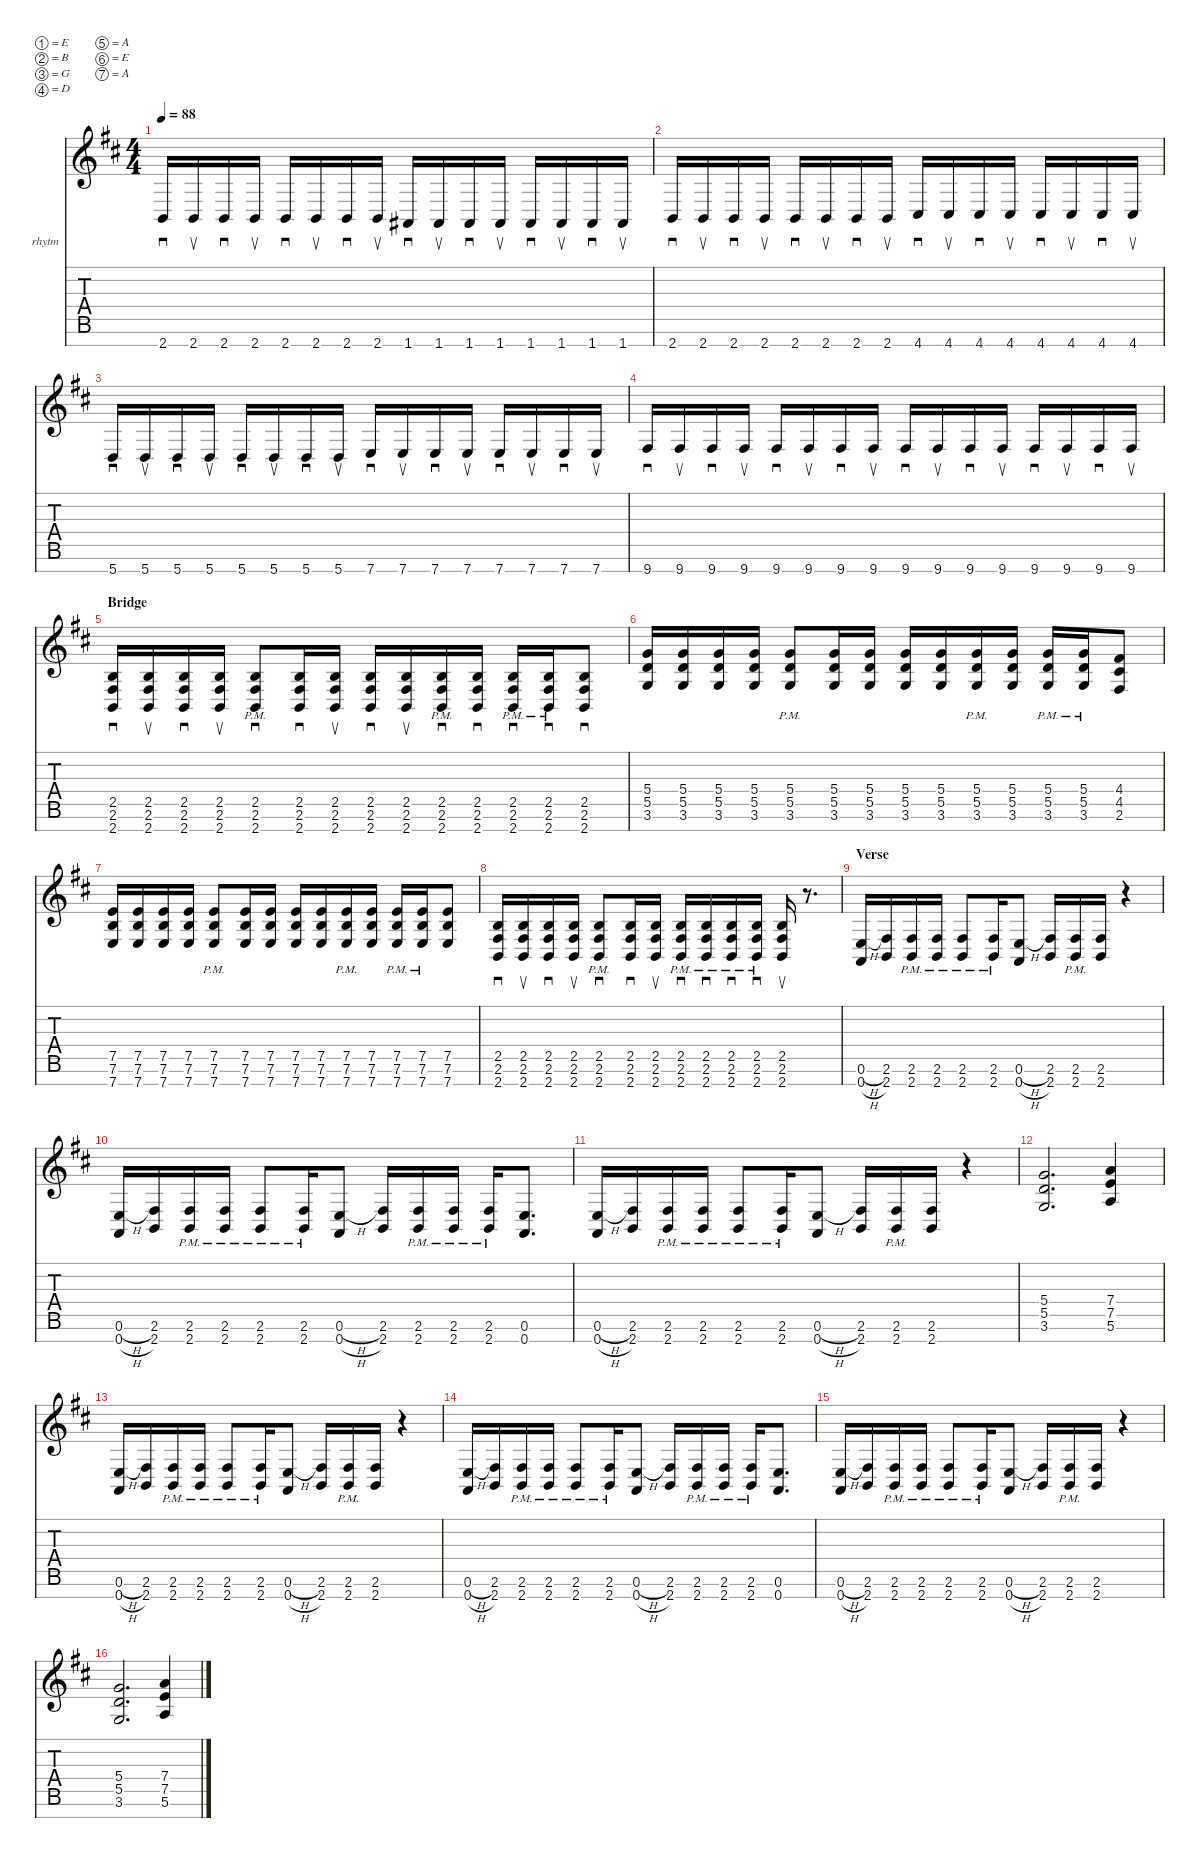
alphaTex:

\defaultSystemsLayout 4
\hideDynamics
\bracketExtendMode nobrackets
\firstSystemTrackNameOrientation horizontal
\otherSystemsTrackNameOrientation horizontal
\track ("Rhytm Guitar" "rhytm") {defaultSystemsLayout 2 solo instrument distortionguitar}
\staff {score tabs}
\tuning (E4 B3 G3 D3 A2 E2 A1)
\ts (4 4)
\tempo 88
\clef g2
\scale
1.05412
\ks bminor
2.7{acc forcenatural}.16{sd dy mf beam Up} 2.7{acc forcenatural}.16{su beam Up} 2.7{acc forcenatural}.16{sd beam Up} 2.7{acc forcenatural}.16{su beam Up} 2.7{acc forcenatural}.16{sd beam Up} 2.7{acc forcenatural}.16{su beam Up} 2.7{acc forcenatural}.16{sd beam Up} 2.7{acc forcenatural}.16{su beam Up} 1.7{acc #}.16{sd beam Up} 1.7{acc #}.16{su beam Up} 1.7{acc #}.16{sd beam Up} 1.7{acc #}.16{su beam Up} 1.7{acc #}.16{sd beam Up} 1.7{acc #}.16{su beam Up} 1.7{acc #}.16{sd beam Up} 1.7{acc #}.16{su beam Up} |
\scale
0.945884 2.7{acc forcenatural}.16{sd beam Up} 2.7{acc forcenatural}.16{su beam Up} 2.7{acc forcenatural}.16{sd beam Up} 2.7{acc forcenatural}.16{su beam Up} 2.7{acc forcenatural}.16{sd beam Up} 2.7{acc forcenatural}.16{su beam Up} 2.7{acc forcenatural}.16{sd beam Up} 2.7{acc forcenatural}.16{su beam Up} 4.7{acc #}.16{sd beam Up} 4.7{acc #}.16{su beam Up} 4.7{acc #}.16{sd beam Up} 4.7{acc #}.16{su beam Up} 4.7{acc #}.16{sd beam Up} 4.7{acc #}.16{su beam Up} 4.7{acc #}.16{sd beam Up} 4.7{acc #}.16{su beam Up} |
\scale
1.04969 5.7{acc forcenatural}.16{sd beam Up} 5.7{acc forcenatural}.16{su beam Up} 5.7{acc forcenatural}.16{sd beam Up} 5.7{acc forcenatural}.16{su beam Up} 5.7{acc forcenatural}.16{sd beam Up} 5.7{acc forcenatural}.16{su beam Up} 5.7{acc forcenatural}.16{sd beam Up} 5.7{acc forcenatural}.16{su beam Up} 7.7{acc forcenatural}.16{sd beam Up} 7.7{acc forcenatural}.16{su beam Up} 7.7{acc forcenatural}.16{sd beam Up} 7.7{acc forcenatural}.16{su beam Up} 7.7{acc forcenatural}.16{sd beam Up} 7.7{acc forcenatural}.16{su beam Up} 7.7{acc forcenatural}.16{sd beam Up} 7.7{acc forcenatural}.16{su beam Up} |
\scale
0.950305 9.7{acc #}.16{sd beam Up} 9.7{acc #}.16{su beam Up} 9.7{acc #}.16{sd beam Up} 9.7{acc #}.16{su beam Up} 9.7{acc #}.16{sd beam Up} 9.7{acc #}.16{su beam Up} 9.7{acc #}.16{sd beam Up} 9.7{acc #}.16{su beam Up} 9.7{acc #}.16{sd beam Up} 9.7{acc #}.16{su beam Up} 9.7{acc #}.16{sd beam Up} 9.7{acc #}.16{su beam Up} 9.7{acc #}.16{sd beam Up} 9.7{acc #}.16{su beam Up} 9.7{acc #}.16{sd beam Up} 9.7{acc #}.16{su beam Up} |
\section ("" "Bridge")
\scale
1.05412 (2.7{acc forcenatural} 2.6{acc #} 2.5{acc forcenatural}).16{sd beam Up} (2.7{acc forcenatural} 2.6{acc #} 2.5{acc forcenatural}).16{su beam Up} (2.7{acc forcenatural} 2.6{acc #} 2.5{acc forcenatural}).16{sd beam Up} (2.7{acc forcenatural} 2.6{acc #} 2.5{acc forcenatural}).16{su beam Up} (2.7{pm acc forcenatural} 2.6{pm acc #} 2.5{pm acc forcenatural}).8{sd beam Up} (2.7{acc forcenatural} 2.6{acc #} 2.5{acc forcenatural}).16{sd beam Up} (2.7{acc forcenatural} 2.6{acc #} 2.5{acc forcenatural}).16{su beam Up} (2.7{acc forcenatural} 2.6{acc #} 2.5{acc forcenatural}).16{sd beam Up} (2.7{acc forcenatural} 2.6{acc #} 2.5{acc forcenatural}).16{su beam Up} (2.7{pm acc forcenatural} 2.6{pm acc #} 2.5{pm acc forcenatural}).16{sd beam Up} (2.7{acc forcenatural} 2.6{acc #} 2.5{acc forcenatural}).16{sd beam Up} (2.7{pm acc forcenatural} 2.6{pm acc #} 2.5{pm acc forcenatural}).16{sd beam Up} (2.5{pm acc forcenatural} 2.6{pm acc #} 2.7{pm acc forcenatural}).16{sd beam Up} (2.7{acc forcenatural} 2.6{acc #} 2.5{acc forcenatural}).8{sd beam Up} |
\scale
0.945884 (3.6{acc forcenatural} 5.5{acc forcenatural} 5.4{acc forcenatural}).16{beam Up} (3.6{acc forcenatural} 5.5{acc forcenatural} 5.4{acc forcenatural}).16{beam Up} (3.6{acc forcenatural} 5.5{acc forcenatural} 5.4{acc forcenatural}).16{beam Up} (3.6{acc forcenatural} 5.5{acc forcenatural} 5.4{acc forcenatural}).16{beam Up} (3.6{pm acc forcenatural} 5.5{pm acc forcenatural} 5.4{pm acc forcenatural}).8{beam Up} (3.6{acc forcenatural} 5.5{acc forcenatural} 5.4{acc forcenatural}).16{beam Up} (3.6{acc forcenatural} 5.5{acc forcenatural} 5.4{acc forcenatural}).16{beam Up} (3.6{acc forcenatural} 5.5{acc forcenatural} 5.4{acc forcenatural}).16{beam Up} (3.6{acc forcenatural} 5.5{acc forcenatural} 5.4{acc forcenatural}).16{beam Up} (3.6{pm acc forcenatural} 5.5{pm acc forcenatural} 5.4{pm acc forcenatural}).16{beam Up} (3.6{acc forcenatural} 5.5{acc forcenatural} 5.4{acc forcenatural}).16{beam Up} (3.6{pm acc forcenatural} 5.5{pm acc forcenatural} 5.4{pm acc forcenatural}).16{beam Up} (3.6{pm acc forcenatural} 5.5{pm acc forcenatural} 5.4{pm acc forcenatural}).16{beam Up} (2.6{acc #} 4.5{acc #} 4.4{acc #}).8{beam Up} |
\scale
1.04969 (7.7{acc forcenatural} 7.6{acc forcenatural} 7.5{acc forcenatural}).16{beam Up} (7.7{acc forcenatural} 7.6{acc forcenatural} 7.5{acc forcenatural}).16{beam Up} (7.7{acc forcenatural} 7.6{acc forcenatural} 7.5{acc forcenatural}).16{beam Up} (7.7{acc forcenatural} 7.6{acc forcenatural} 7.5{acc forcenatural}).16{beam Up} (7.7{pm acc forcenatural} 7.6{pm acc forcenatural} 7.5{pm acc forcenatural}).8{beam Up} (7.7{acc forcenatural} 7.6{acc forcenatural} 7.5{acc forcenatural}).16{beam Up} (7.7{acc forcenatural} 7.6{acc forcenatural} 7.5{acc forcenatural}).16{beam Up} (7.7{acc forcenatural} 7.6{acc forcenatural} 7.5{acc forcenatural}).16{beam Up} (7.7{acc forcenatural} 7.6{acc forcenatural} 7.5{acc forcenatural}).16{beam Up} (7.7{pm acc forcenatural} 7.6{pm acc forcenatural} 7.5{pm acc forcenatural}).16{beam Up} (7.7{acc forcenatural} 7.6{acc forcenatural} 7.5{acc forcenatural}).16{beam Up} (7.7{pm acc forcenatural} 7.6{pm acc forcenatural} 7.5{pm acc forcenatural}).16{beam Up} (7.7{pm acc forcenatural} 7.6{pm acc forcenatural} 7.5{pm acc forcenatural}).16{beam Up} (7.7{acc forcenatural} 7.6{acc forcenatural} 7.5{acc forcenatural}).8{beam Up} |
\scale
0.950305 (2.7{acc forcenatural} 2.6{acc #} 2.5{acc forcenatural}).16{sd beam Up} (2.7{acc forcenatural} 2.6{acc #} 2.5{acc forcenatural}).16{su beam Up} (2.7{acc forcenatural} 2.6{acc #} 2.5{acc forcenatural}).16{sd beam Up} (2.7{acc forcenatural} 2.6{acc #} 2.5{acc forcenatural}).16{su beam Up} (2.7{pm acc forcenatural} 2.6{pm acc #} 2.5{pm acc forcenatural}).8{sd beam Up} (2.7{acc forcenatural} 2.6{acc #} 2.5{acc forcenatural}).16{sd beam Up} (2.7{acc forcenatural} 2.6{acc #} 2.5{acc forcenatural}).16{su beam Up} (2.7{pm acc forcenatural} 2.6{pm acc #} 2.5{pm acc forcenatural}).16{sd beam Up} (2.7{pm acc forcenatural} 2.6{pm acc #} 2.5{pm acc forcenatural}).16{sd beam Up} (2.7{pm acc forcenatural} 2.6{pm acc #} 2.5{pm acc forcenatural}).16{sd beam Up} (2.7{pm acc forcenatural} 2.6{pm acc #} 2.5{pm acc forcenatural}).16{sd beam Up} (2.7{acc forcenatural} 2.6{acc #} 2.5{acc forcenatural}).16{su beam Up} r.8{d beam Up} |
\section ("" "Verse")
\scale
1.05412 (0.7{h acc forcenatural} 0.6{h acc forcenatural}).16{beam Up} (2.7{acc forcenatural} 2.6{acc #}).16{beam Up} (2.7{pm acc forcenatural} 2.6{pm acc #}).16{beam Up} (2.7{pm acc forcenatural} 2.6{pm acc #}).16{beam Up} (2.7{pm acc forcenatural} 2.6{pm acc #}).8{beam Up} (2.7{pm acc forcenatural} 2.6{pm acc #}).16{beam Up} (0.7{h acc forcenatural} 0.6{h acc forcenatural}).8{beam Up} (2.7{acc forcenatural} 2.6{acc #}).16{beam Up} (2.7{pm acc forcenatural} 2.6{pm acc #}).16{beam Up} (2.7{acc forcenatural} 2.6{acc #}).16{beam Up} r.4{beam Up} |
\scale
0.945884 (0.7{h acc forcenatural} 0.6{h acc forcenatural}).16{beam Up} (2.7{acc forcenatural} 2.6{acc #}).16{beam Up} (2.7{pm acc forcenatural} 2.6{pm acc #}).16{beam Up} (2.7{pm acc forcenatural} 2.6{pm acc #}).16{beam Up} (2.7{pm acc forcenatural} 2.6{pm acc #}).8{beam Up} (2.7{pm acc forcenatural} 2.6{pm acc #}).16{beam Up} (0.7{h acc forcenatural} 0.6{h acc forcenatural}).8{beam Up} (2.7{acc forcenatural} 2.6{acc #}).16{beam Up} (2.7{pm acc forcenatural} 2.6{pm acc #}).16{beam Up} (2.7{pm acc forcenatural} 2.6{pm acc #}).16{beam Up} (2.7{pm acc forcenatural} 2.6{pm acc #}).16{beam Up} (0.7{acc forcenatural} 0.6{acc forcenatural}).8{d beam Up} |
\scale
1.05412 (0.7{h acc forcenatural} 0.6{h acc forcenatural}).16{beam Up} (2.7{acc forcenatural} 2.6{acc #}).16{beam Up} (2.7{pm acc forcenatural} 2.6{pm acc #}).16{beam Up} (2.7{pm acc forcenatural} 2.6{pm acc #}).16{beam Up} (2.7{pm acc forcenatural} 2.6{pm acc #}).8{beam Up} (2.7{pm acc forcenatural} 2.6{pm acc #}).16{beam Up} (0.7{h acc forcenatural} 0.6{h acc forcenatural}).8{beam Up} (2.7{acc forcenatural} 2.6{acc #}).16{beam Up} (2.7{pm acc forcenatural} 2.6{pm acc #}).16{beam Up} (2.7{acc forcenatural} 2.6{acc #}).16{beam Up} r.4{beam Up} |
\scale
0.945884 (3.6{acc forcenatural} 5.5{acc forcenatural} 5.4{acc forcenatural}).2{d beam Up} (5.6{acc forcenatural} 7.5{acc forcenatural} 7.4{acc forcenatural}).4{beam Up} |
\scale
1.05412 (0.7{h acc forcenatural} 0.6{h acc forcenatural}).16{beam Up} (2.7{acc forcenatural} 2.6{acc #}).16{beam Up} (2.7{pm acc forcenatural} 2.6{pm acc #}).16{beam Up} (2.7{pm acc forcenatural} 2.6{pm acc #}).16{beam Up} (2.7{pm acc forcenatural} 2.6{pm acc #}).8{beam Up} (2.7{pm acc forcenatural} 2.6{pm acc #}).16{beam Up} (0.7{h acc forcenatural} 0.6{h acc forcenatural}).8{beam Up} (2.7{acc forcenatural} 2.6{acc #}).16{beam Up} (2.7{pm acc forcenatural} 2.6{pm acc #}).16{beam Up} (2.7{acc forcenatural} 2.6{acc #}).16{beam Up} r.4{beam Up} |
\scale
0.945884 (0.7{h acc forcenatural} 0.6{h acc forcenatural}).16{beam Up} (2.7{acc forcenatural} 2.6{acc #}).16{beam Up} (2.7{pm acc forcenatural} 2.6{pm acc #}).16{beam Up} (2.7{pm acc forcenatural} 2.6{pm acc #}).16{beam Up} (2.7{pm acc forcenatural} 2.6{pm acc #}).8{beam Up} (2.7{pm acc forcenatural} 2.6{pm acc #}).16{beam Up} (0.7{h acc forcenatural} 0.6{h acc forcenatural}).8{beam Up} (2.7{acc forcenatural} 2.6{acc #}).16{beam Up} (2.7{pm acc forcenatural} 2.6{pm acc #}).16{beam Up} (2.7{pm acc forcenatural} 2.6{pm acc #}).16{beam Up} (2.7{pm acc forcenatural} 2.6{pm acc #}).16{beam Up} (0.7{acc forcenatural} 0.6{acc forcenatural}).8{d beam Up} |
\scale
1.04969 (0.7{h acc forcenatural} 0.6{h acc forcenatural}).16{beam Up} (2.7{acc forcenatural} 2.6{acc #}).16{beam Up} (2.7{pm acc forcenatural} 2.6{pm acc #}).16{beam Up} (2.7{pm acc forcenatural} 2.6{pm acc #}).16{beam Up} (2.7{pm acc forcenatural} 2.6{pm acc #}).8{beam Up} (2.7{pm acc forcenatural} 2.6{pm acc #}).16{beam Up} (0.7{h acc forcenatural} 0.6{h acc forcenatural}).8{beam Up} (2.7{acc forcenatural} 2.6{acc #}).16{beam Up} (2.7{pm acc forcenatural} 2.6{pm acc #}).16{beam Up} (2.7{acc forcenatural} 2.6{acc #}).16{beam Up} r.4{beam Up} |
\scale
0.950305 (3.6{acc forcenatural} 5.5{acc forcenatural} 5.4{acc forcenatural}).2{d beam Up} (5.6{acc forcenatural} 7.5{acc forcenatural} 7.4{acc forcenatural}).4{beam Up}
